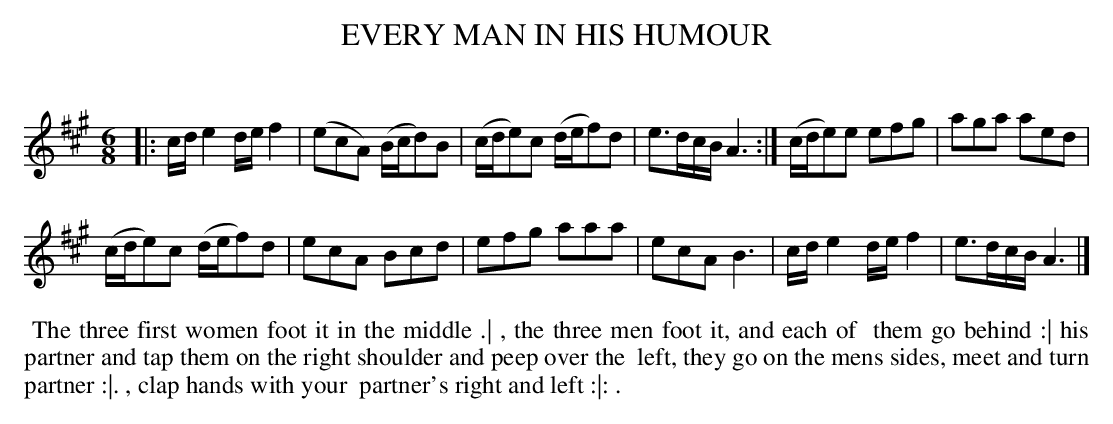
X:1
T: EVERY MAN IN HIS HUMOUR
C:
M: 6/8
L: 1/8
K: A
|:\
c/d/e2 d/e/f2 | (ecA) (B/c/d)B |\
(c/d/e)c (d/e/f)d | e>dc/B/ A3 :|\
(c/d/e)e efg | aga aed |
(c/d/e)c (d/e/f)d | ecA Bcd |\
efg aaa | ecA B3 |\
c/d/e2 d/e/f2 | e>dc/B/ A3 |]
